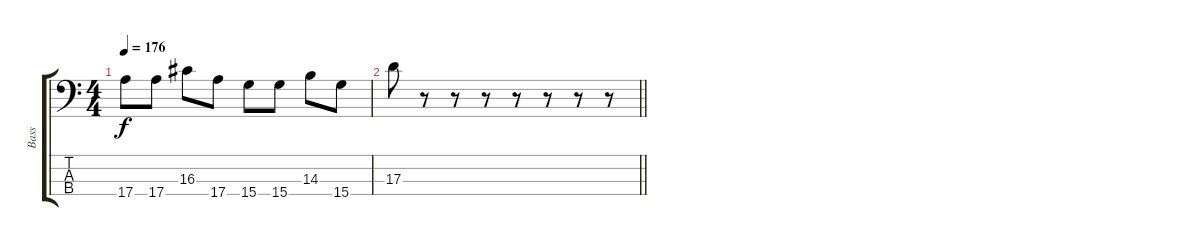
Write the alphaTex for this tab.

\track ("Bass" "Bass") {instrument electricbassfinger}
\staff {score tabs}
\tuning (G2 D2 A1 E1) {hide}
\ts (4 4)
\tempo 176
\clef f4
\ks c
17.4.8{dy f} 17.4.8 16.3.8 17.4.8 15.4.8 15.4.8 14.3.8 15.4.8 |
\barLineRight lightlight
17.3.8 r.8 r.8 r.8 r.8 r.8 r.8 r.8
